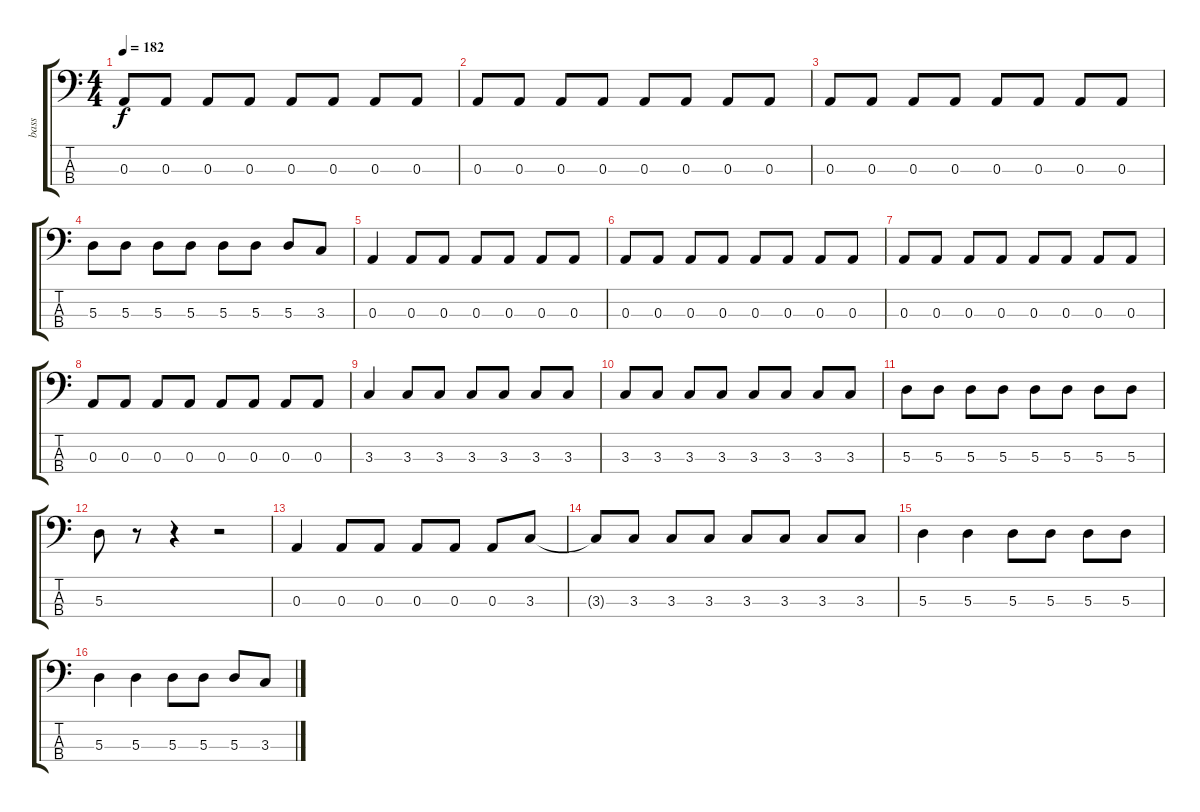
\track ("bass" "bass") {instrument electricbasspick}
\staff {score tabs}
\tuning (G2 D2 A1 E1) {hide}
\ts (4 4)
\tempo 182
\clef f4
\ks c
0.3.8{dy f} 0.3.8 0.3.8 0.3.8 0.3.8 0.3.8 0.3.8 0.3.8 |
0.3.8 0.3.8 0.3.8 0.3.8 0.3.8 0.3.8 0.3.8 0.3.8 |
0.3.8 0.3.8 0.3.8 0.3.8 0.3.8 0.3.8 0.3.8 0.3.8 |
5.3.8 5.3.8 5.3.8 5.3.8 5.3.8 5.3.8 5.3.8 3.3.8 |
0.3.4 0.3.8 0.3.8 0.3.8 0.3.8 0.3.8 0.3.8 |
0.3.8 0.3.8 0.3.8 0.3.8 0.3.8 0.3.8 0.3.8 0.3.8 |
0.3.8 0.3.8 0.3.8 0.3.8 0.3.8 0.3.8 0.3.8 0.3.8 |
0.3.8 0.3.8 0.3.8 0.3.8 0.3.8 0.3.8 0.3.8 0.3.8 |
3.3.4 3.3.8 3.3.8 3.3.8 3.3.8 3.3.8 3.3.8 |
3.3.8 3.3.8 3.3.8 3.3.8 3.3.8 3.3.8 3.3.8 3.3.8 |
5.3.8 5.3.8 5.3.8 5.3.8 5.3.8 5.3.8 5.3.8 5.3.8 |
5.3.8 r.8 r.4 r.2 |
0.3.4 0.3.8 0.3.8 0.3.8 0.3.8 0.3.8 3.3.8 |
3.3{t}.8 3.3.8 3.3.8 3.3.8 3.3.8 3.3.8 3.3.8 3.3.8 |
5.3.4 5.3.4 5.3.8 5.3.8 5.3.8 5.3.8 |
5.3.4 5.3.4 5.3.8 5.3.8 5.3.8 3.3.8
